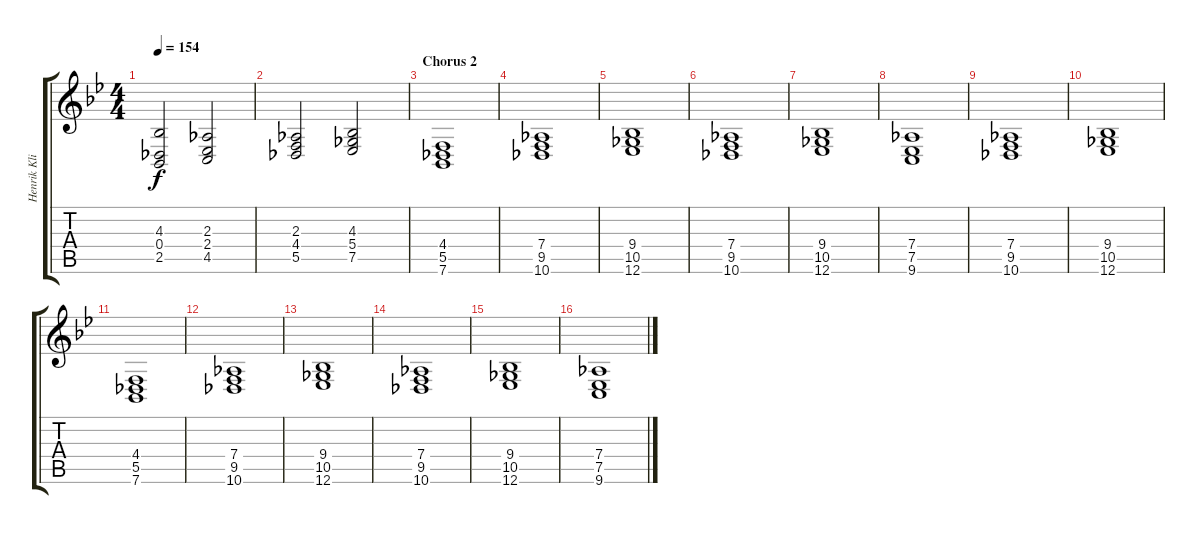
\track ("Henrik Klingenberg 3" "Henrik Kli") {instrument stringensemble1}
\staff {score tabs}
\tuning (Eb4 Bb3 Gb3 Db3 Ab2 Eb2) {hide}
\ts (4 4)
\tempo 154
\clef g2
\ks gminor
(4.3 0.4 2.5).2{dy f} (2.3 2.4 4.5).2 |
(2.3 4.4 5.5).2 (4.3 5.4 7.5).2 |
\section ("" "Chorus 2")
(4.4 5.5 7.6).1{volume 12} |
(7.4 9.5 10.6).1 |
(9.4 10.5 12.6).1 |
(7.4 9.5 10.6).1 |
(9.4 10.5 12.6).1 |
(7.4 7.5 9.6).1 |
(7.4 9.5 10.6).1 |
(9.4 10.5 12.6).1 |
(4.4 5.5 7.6).1 |
(7.4 9.5 10.6).1 |
(9.4 10.5 12.6).1 |
(7.4 9.5 10.6).1 |
(9.4 10.5 12.6).1 |
(7.4 7.5 9.6).1
